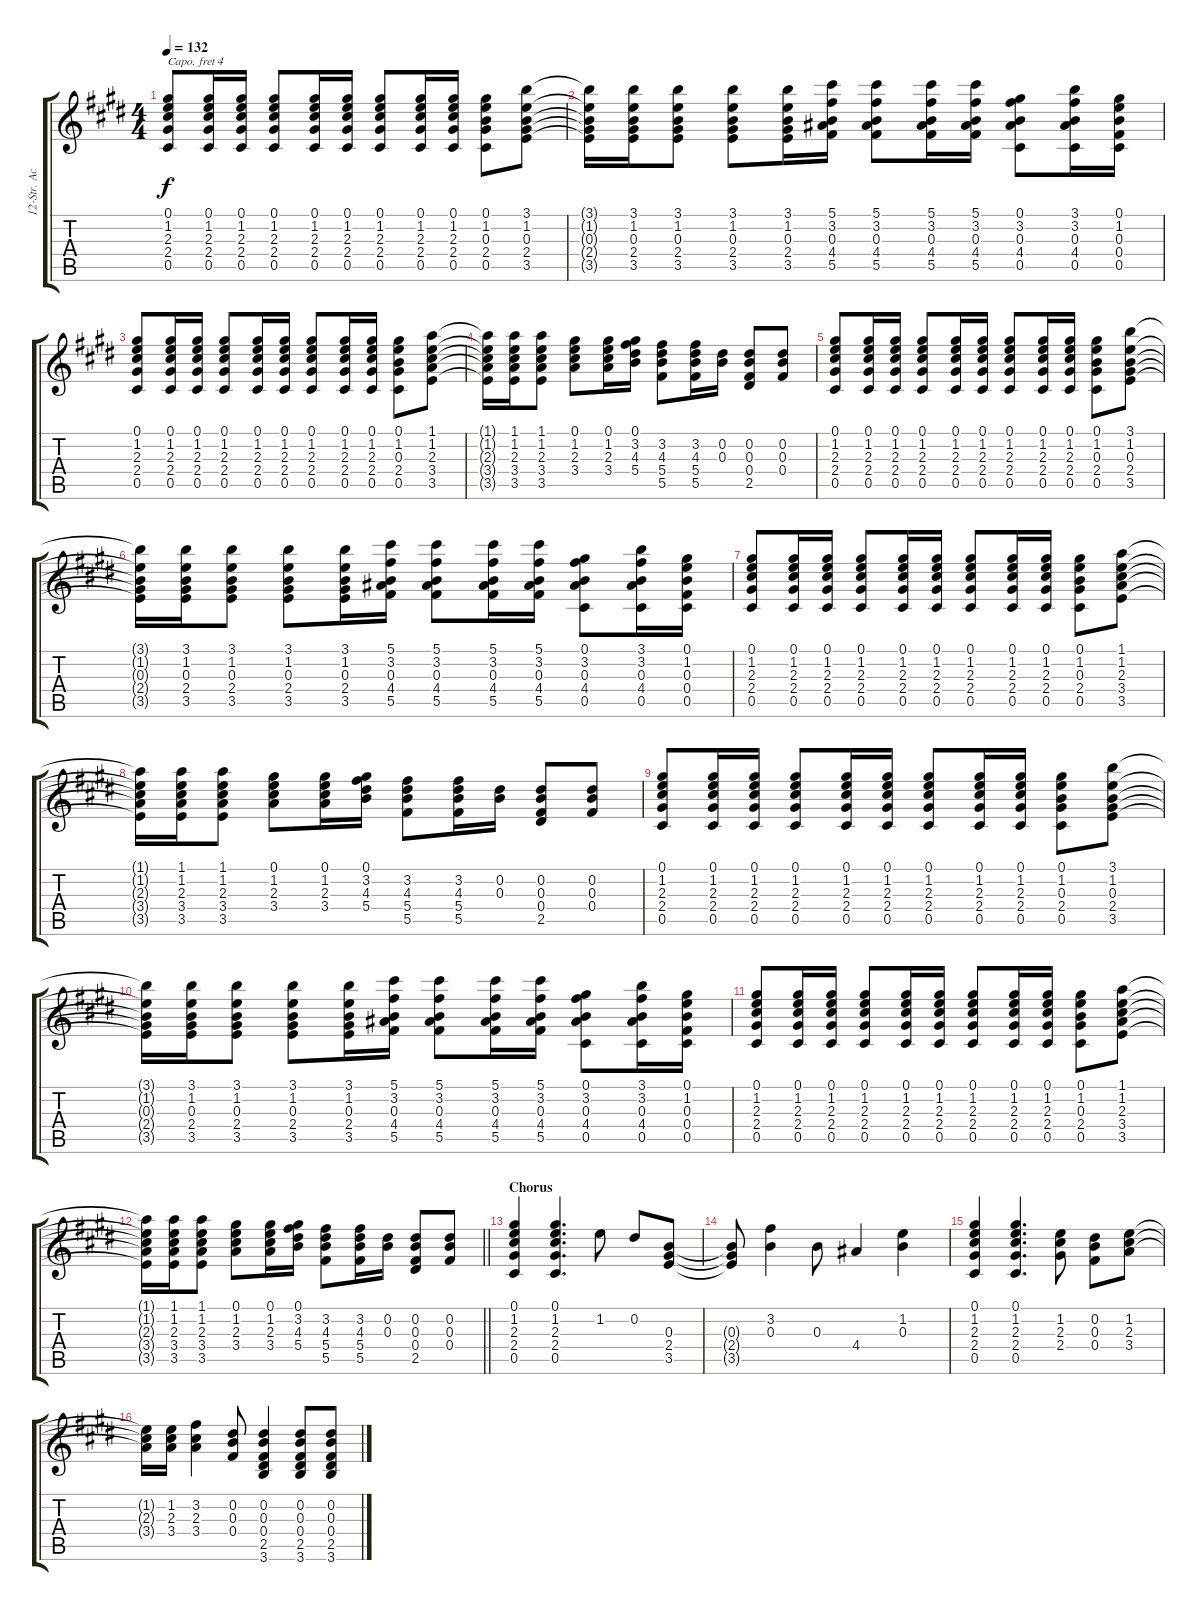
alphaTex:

\track ("12-Str. Ac-Guitar" "12-Str. Ac") {instrument acousticguitarsteel}
\staff {score tabs}
\capo 4
\tuning (E4 B3 G3 D3 A2 E2) {hide}
\ts (4 4)
\tempo 132
\clef g2
\ks e
(0.1 1.2 2.3 2.4 0.5).8{dy f} (0.1 1.2 2.3 2.4 0.5).16 (0.1 1.2 2.3 2.4 0.5).16 (0.1 1.2 2.3 2.4 0.5).8 (0.1 1.2 2.3 2.4 0.5).16 (0.1 1.2 2.3 2.4 0.5).16 (0.1 1.2 2.3 2.4 0.5).8 (0.1 1.2 2.3 2.4 0.5).16 (0.1 1.2 2.3 2.4 0.5).16 (0.1 1.2 0.3 2.4 0.5).8 (3.1 1.2 0.3 2.4 3.5).8 |
(3.1{t} 1.2{t} 0.3{t} 2.4{t} 3.5{t}).16 (3.1 1.2 0.3 2.4 3.5).16 (3.1 1.2 0.3 2.4 3.5).8 (3.1 1.2 0.3 2.4 3.5).8 (3.1 1.2 0.3 2.4 3.5).16 (5.1 3.2 0.3 4.4 5.5).16 (5.1 3.2 0.3 4.4 5.5).8 (5.1 3.2 0.3 4.4 5.5).16 (5.1 3.2 0.3 4.4 5.5).16 (0.1 3.2 0.3 4.4 0.5).8 (3.1 3.2 0.3 4.4 0.5).16 (0.1 1.2 0.3 0.4 0.5).16 |
(0.1 1.2 2.3 2.4 0.5).8 (0.1 1.2 2.3 2.4 0.5).16 (0.1 1.2 2.3 2.4 0.5).16 (0.1 1.2 2.3 2.4 0.5).8 (0.1 1.2 2.3 2.4 0.5).16 (0.1 1.2 2.3 2.4 0.5).16 (0.1 1.2 2.3 2.4 0.5).8 (0.1 1.2 2.3 2.4 0.5).16 (0.1 1.2 2.3 2.4 0.5).16 (0.1 1.2 0.3 2.4 0.5).8 (1.1 1.2 2.3 3.4 3.5).8 |
(1.1{t} 1.2{t} 2.3{t} 3.4{t} 3.5{t}).16 (1.1 1.2 2.3 3.4 3.5).16 (1.1 1.2 2.3 3.4 3.5).8 (0.1 1.2 2.3 3.4).8 (0.1 1.2 2.3 3.4).16 (0.1 3.2 4.3 5.4).16 (3.2 4.3 5.4 5.5).8 (3.2 4.3 5.4 5.5).16 (0.2 0.3).16 (0.2 0.3 0.4 2.5).8 (0.2 0.3 0.4).8 |
(0.1 1.2 2.3 2.4 0.5).8 (0.1 1.2 2.3 2.4 0.5).16 (0.1 1.2 2.3 2.4 0.5).16 (0.1 1.2 2.3 2.4 0.5).8 (0.1 1.2 2.3 2.4 0.5).16 (0.1 1.2 2.3 2.4 0.5).16 (0.1 1.2 2.3 2.4 0.5).8 (0.1 1.2 2.3 2.4 0.5).16 (0.1 1.2 2.3 2.4 0.5).16 (0.1 1.2 0.3 2.4 0.5).8 (3.1 1.2 0.3 2.4 3.5).8 |
(3.1{t} 1.2{t} 0.3{t} 2.4{t} 3.5{t}).16 (3.1 1.2 0.3 2.4 3.5).16 (3.1 1.2 0.3 2.4 3.5).8 (3.1 1.2 0.3 2.4 3.5).8 (3.1 1.2 0.3 2.4 3.5).16 (5.1 3.2 0.3 4.4 5.5).16 (5.1 3.2 0.3 4.4 5.5).8 (5.1 3.2 0.3 4.4 5.5).16 (5.1 3.2 0.3 4.4 5.5).16 (0.1 3.2 0.3 4.4 0.5).8 (3.1 3.2 0.3 4.4 0.5).16 (0.1 1.2 0.3 0.4 0.5).16 |
(0.1 1.2 2.3 2.4 0.5).8 (0.1 1.2 2.3 2.4 0.5).16 (0.1 1.2 2.3 2.4 0.5).16 (0.1 1.2 2.3 2.4 0.5).8 (0.1 1.2 2.3 2.4 0.5).16 (0.1 1.2 2.3 2.4 0.5).16 (0.1 1.2 2.3 2.4 0.5).8 (0.1 1.2 2.3 2.4 0.5).16 (0.1 1.2 2.3 2.4 0.5).16 (0.1 1.2 0.3 2.4 0.5).8 (1.1 1.2 2.3 3.4 3.5).8 |
(1.1{t} 1.2{t} 2.3{t} 3.4{t} 3.5{t}).16 (1.1 1.2 2.3 3.4 3.5).16 (1.1 1.2 2.3 3.4 3.5).8 (0.1 1.2 2.3 3.4).8 (0.1 1.2 2.3 3.4).16 (0.1 3.2 4.3 5.4).16 (3.2 4.3 5.4 5.5).8 (3.2 4.3 5.4 5.5).16 (0.2 0.3).16 (0.2 0.3 0.4 2.5).8 (0.2 0.3 0.4).8 |
(0.1 1.2 2.3 2.4 0.5).8 (0.1 1.2 2.3 2.4 0.5).16 (0.1 1.2 2.3 2.4 0.5).16 (0.1 1.2 2.3 2.4 0.5).8 (0.1 1.2 2.3 2.4 0.5).16 (0.1 1.2 2.3 2.4 0.5).16 (0.1 1.2 2.3 2.4 0.5).8 (0.1 1.2 2.3 2.4 0.5).16 (0.1 1.2 2.3 2.4 0.5).16 (0.1 1.2 0.3 2.4 0.5).8 (3.1 1.2 0.3 2.4 3.5).8 |
(3.1{t} 1.2{t} 0.3{t} 2.4{t} 3.5{t}).16 (3.1 1.2 0.3 2.4 3.5).16 (3.1 1.2 0.3 2.4 3.5).8 (3.1 1.2 0.3 2.4 3.5).8 (3.1 1.2 0.3 2.4 3.5).16 (5.1 3.2 0.3 4.4 5.5).16 (5.1 3.2 0.3 4.4 5.5).8 (5.1 3.2 0.3 4.4 5.5).16 (5.1 3.2 0.3 4.4 5.5).16 (0.1 3.2 0.3 4.4 0.5).8 (3.1 3.2 0.3 4.4 0.5).16 (0.1 1.2 0.3 0.4 0.5).16 |
(0.1 1.2 2.3 2.4 0.5).8 (0.1 1.2 2.3 2.4 0.5).16 (0.1 1.2 2.3 2.4 0.5).16 (0.1 1.2 2.3 2.4 0.5).8 (0.1 1.2 2.3 2.4 0.5).16 (0.1 1.2 2.3 2.4 0.5).16 (0.1 1.2 2.3 2.4 0.5).8 (0.1 1.2 2.3 2.4 0.5).16 (0.1 1.2 2.3 2.4 0.5).16 (0.1 1.2 0.3 2.4 0.5).8 (1.1 1.2 2.3 3.4 3.5).8 |
\barLineRight lightlight
(1.1{t} 1.2{t} 2.3{t} 3.4{t} 3.5{t}).16 (1.1 1.2 2.3 3.4 3.5).16 (1.1 1.2 2.3 3.4 3.5).8 (0.1 1.2 2.3 3.4).8 (0.1 1.2 2.3 3.4).16 (0.1 3.2 4.3 5.4).16 (3.2 4.3 5.4 5.5).8 (3.2 4.3 5.4 5.5).16 (0.2 0.3).16 (0.2 0.3 0.4 2.5).8 (0.2 0.3 0.4).8 |
\section ("" "Chorus")
(0.1 1.2 2.3 2.4 0.5).4 (0.1 1.2 2.3 2.4 0.5).4{d} 1.2.8 0.2.8 (0.3 2.4 3.5).8 |
(0.3{t} 2.4{t} 3.5{t}).8 (3.2 0.3).4 0.3.8 4.4.4 (1.2 0.3).4 |
(0.1 1.2 2.3 2.4 0.5).4 (0.1 1.2 2.3 2.4 0.5).4{d} (1.2 2.3 2.4).8 (0.2 0.3 0.4).8 (1.2 2.3 3.4).8 |
(1.2{t} 2.3{t} 3.4{t}).16 (1.2 2.3 3.4).16 (3.2 2.3 3.4).4 (0.2 0.3 0.4).8 (0.2 0.3 0.4 2.5 3.6).4 (0.2 0.3 0.4 2.5 3.6).8 (0.2 0.3 0.4 2.5 3.6).8
